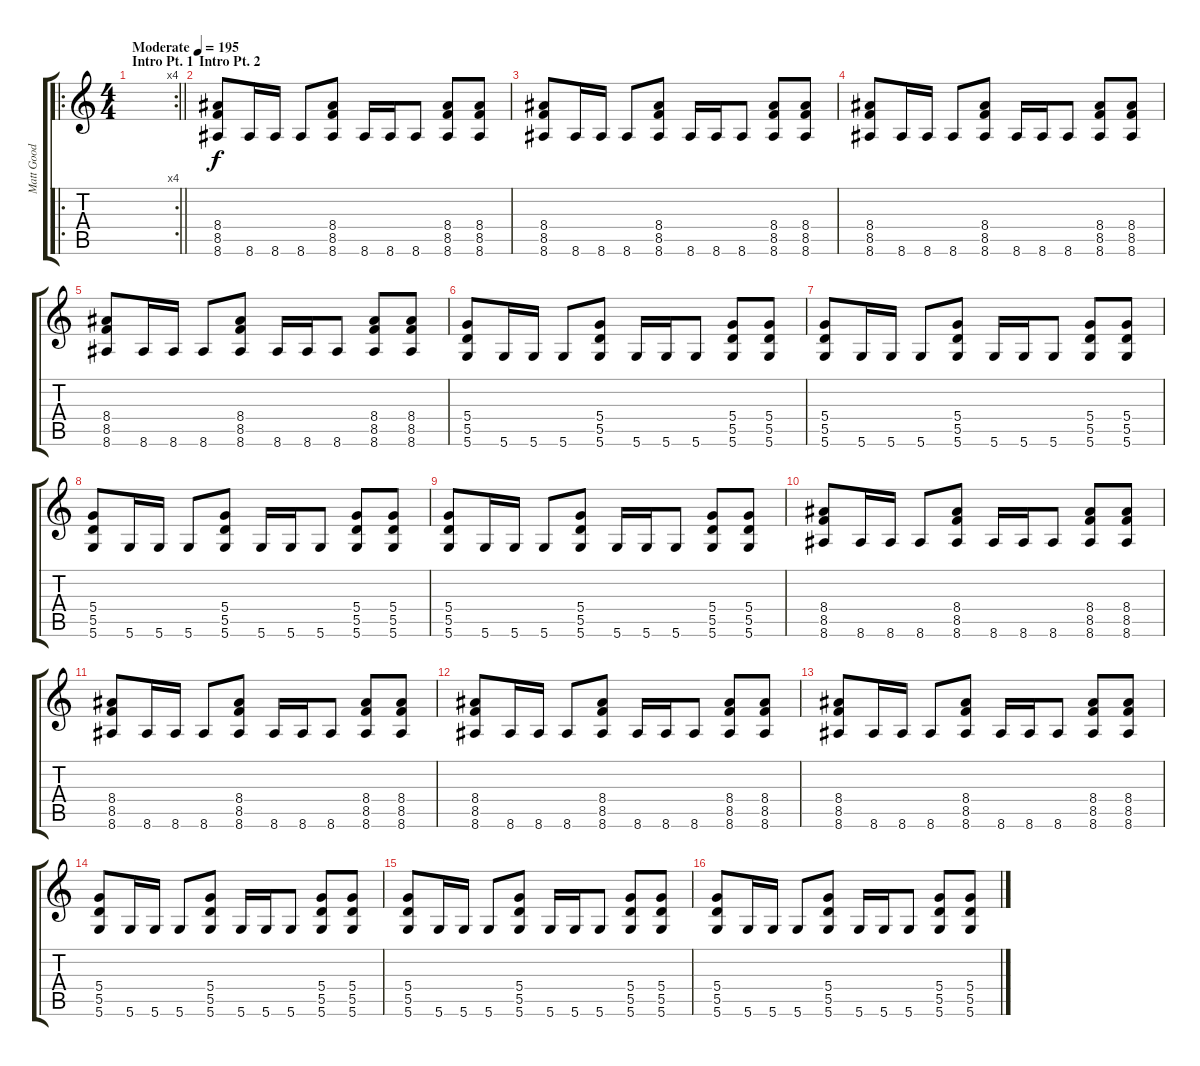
\track ("Matt Good" "Matt Good") {instrument distortionguitar}
\staff {score tabs}
\tuning (E4 B3 G3 D3 A2 D2) {hide}
\ro
\rc 4
\ts (4 4)
\section ("" "Intro Pt. 1")
\tempo (195 "Moderate")
\clef g2
\barLineRight lightlight
\ks c
|
\section ("" "Intro Pt. 2")
(8.4 8.5 8.6).8 8.6.16 8.6.16 8.6.8 (8.4 8.5 8.6).8 8.6.16 8.6.16 8.6.8 (8.4 8.5 8.6).8 (8.4 8.5 8.6).8 |
(8.4 8.5 8.6).8 8.6.16 8.6.16 8.6.8 (8.4 8.5 8.6).8 8.6.16 8.6.16 8.6.8 (8.4 8.5 8.6).8 (8.4 8.5 8.6).8 |
(8.4 8.5 8.6).8 8.6.16 8.6.16 8.6.8 (8.4 8.5 8.6).8 8.6.16 8.6.16 8.6.8 (8.4 8.5 8.6).8 (8.4 8.5 8.6).8 |
(8.4 8.5 8.6).8 8.6.16 8.6.16 8.6.8 (8.4 8.5 8.6).8 8.6.16 8.6.16 8.6.8 (8.4 8.5 8.6).8 (8.4 8.5 8.6).8 |
(5.4 5.5 5.6).8 5.6.16 5.6.16 5.6.8 (5.4 5.5 5.6).8 5.6.16 5.6.16 5.6.8 (5.4 5.5 5.6).8 (5.4 5.5 5.6).8 |
(5.4 5.5 5.6).8 5.6.16 5.6.16 5.6.8 (5.4 5.5 5.6).8 5.6.16 5.6.16 5.6.8 (5.4 5.5 5.6).8 (5.4 5.5 5.6).8 |
(5.4 5.5 5.6).8 5.6.16 5.6.16 5.6.8 (5.4 5.5 5.6).8 5.6.16 5.6.16 5.6.8 (5.4 5.5 5.6).8 (5.4 5.5 5.6).8 |
(5.4 5.5 5.6).8 5.6.16 5.6.16 5.6.8 (5.4 5.5 5.6).8 5.6.16 5.6.16 5.6.8 (5.4 5.5 5.6).8 (5.4 5.5 5.6).8 |
(8.4 8.5 8.6).8 8.6.16 8.6.16 8.6.8 (8.4 8.5 8.6).8 8.6.16 8.6.16 8.6.8 (8.4 8.5 8.6).8 (8.4 8.5 8.6).8 |
(8.4 8.5 8.6).8 8.6.16 8.6.16 8.6.8 (8.4 8.5 8.6).8 8.6.16 8.6.16 8.6.8 (8.4 8.5 8.6).8 (8.4 8.5 8.6).8 |
(8.4 8.5 8.6).8 8.6.16 8.6.16 8.6.8 (8.4 8.5 8.6).8 8.6.16 8.6.16 8.6.8 (8.4 8.5 8.6).8 (8.4 8.5 8.6).8 |
(8.4 8.5 8.6).8 8.6.16 8.6.16 8.6.8 (8.4 8.5 8.6).8 8.6.16 8.6.16 8.6.8 (8.4 8.5 8.6).8 (8.4 8.5 8.6).8 |
(5.4 5.5 5.6).8 5.6.16 5.6.16 5.6.8 (5.4 5.5 5.6).8 5.6.16 5.6.16 5.6.8 (5.4 5.5 5.6).8 (5.4 5.5 5.6).8 |
(5.4 5.5 5.6).8 5.6.16 5.6.16 5.6.8 (5.4 5.5 5.6).8 5.6.16 5.6.16 5.6.8 (5.4 5.5 5.6).8 (5.4 5.5 5.6).8 |
(5.4 5.5 5.6).8 5.6.16 5.6.16 5.6.8 (5.4 5.5 5.6).8 5.6.16 5.6.16 5.6.8 (5.4 5.5 5.6).8 (5.4 5.5 5.6).8
